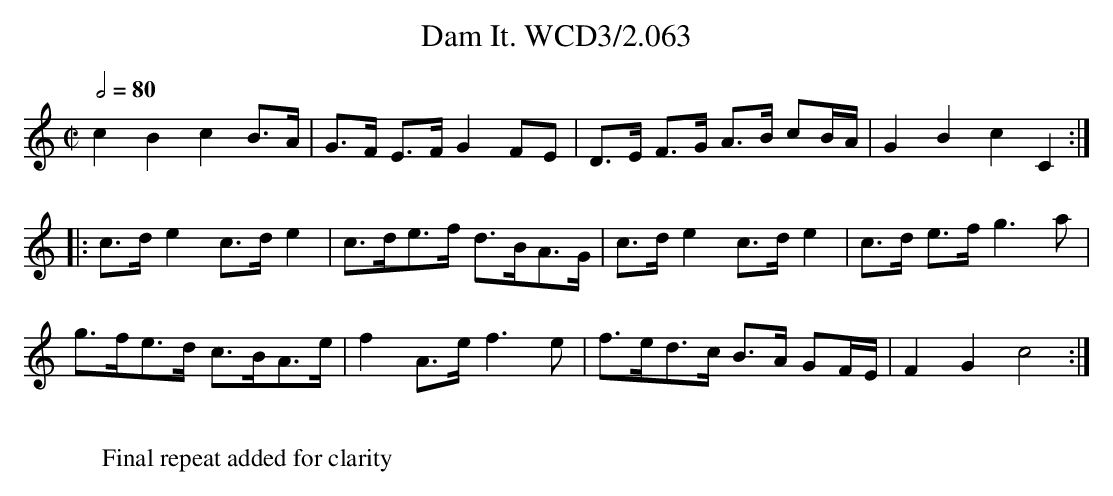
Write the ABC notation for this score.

X:1
T:Dam It. WCD3/2.063
M:C|
L:1/8
Q:1/2=80
K:C
c2B2 c2B>A|G>F E>F G2FE|D>E F>G A>B cB/A/|G2B2 c2C2:|
|:c>de2 c>de2|c>de>f d>BA>G|c>de2 c>de2|c>d e>f g3a|
g>fe>d c>BA>e|f2A>e f3e|f>ed>c B>A GF/E/|F2G2 c4:|
W:
W:Final repeat added for clarity
